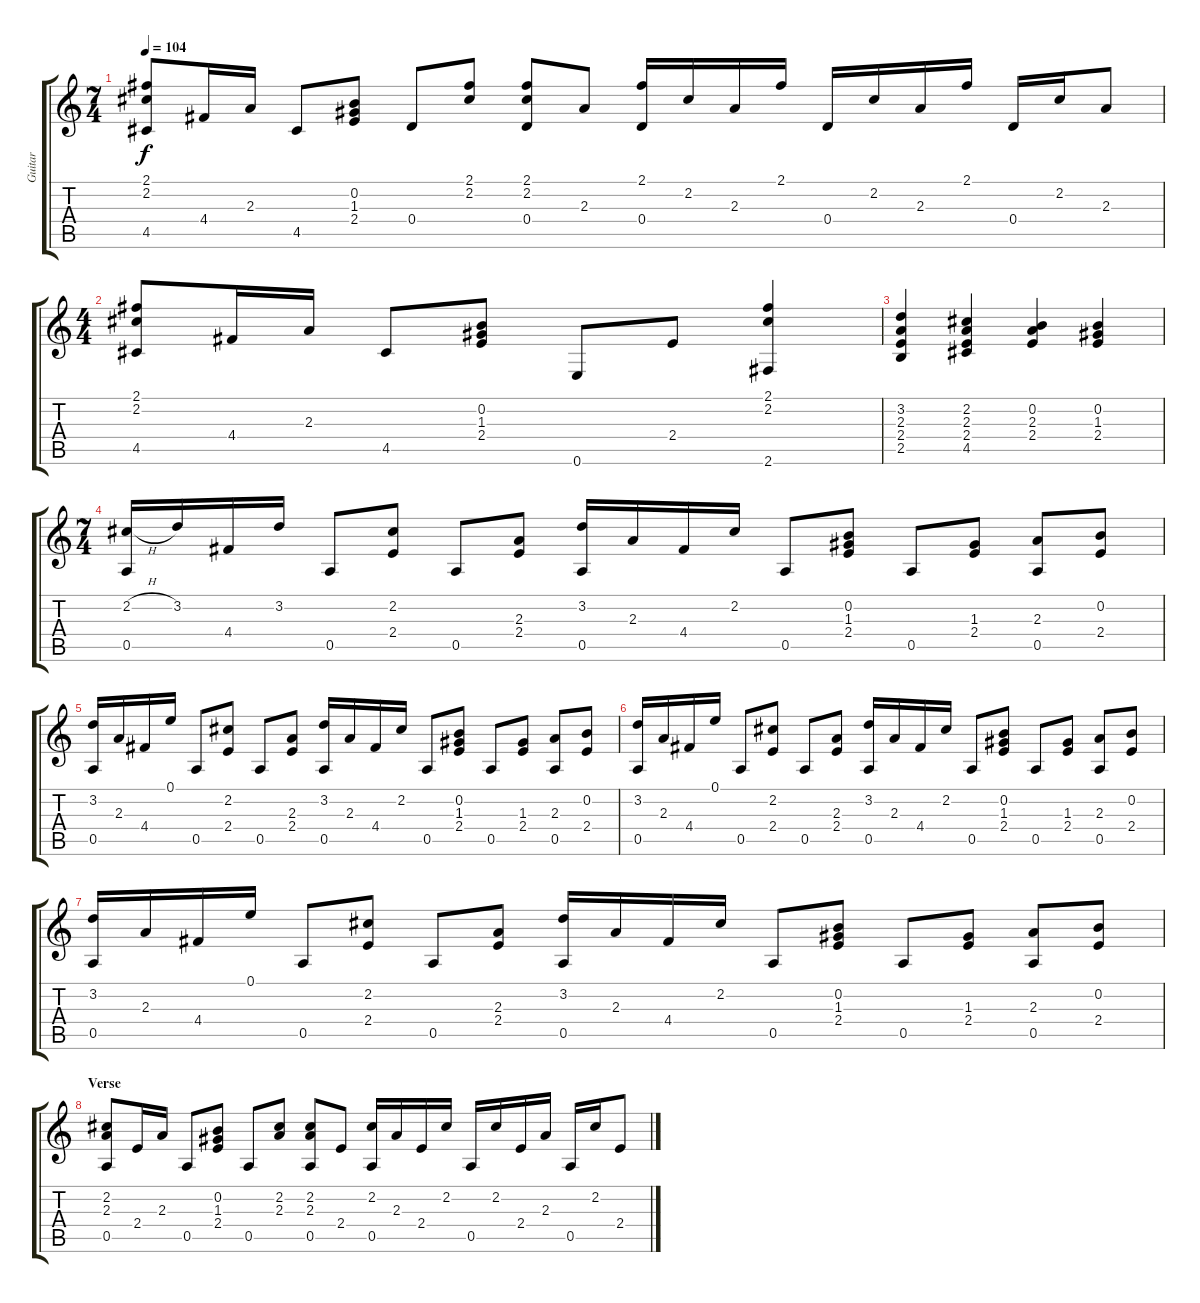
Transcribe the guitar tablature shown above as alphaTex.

\track ("Guitar" "Guitar") {instrument acousticguitarsteel}
\staff {score tabs}
\tuning (E4 B3 G3 D3 A2 E2) {hide}
\ts (7 4)
\tempo 104
\clef g2
\ks c
(2.1 2.2 4.5).8{dy f} 4.4.16 2.3.16 4.5.8 (0.2 1.3 2.4).8 0.4.8 (2.1 2.2).8 (2.1 2.2 0.4).8 2.3.8 (2.1 0.4).16 2.2.16 2.3.16 2.1.16 0.4.16 2.2.16 2.3.16 2.1.16 0.4.16 2.2.16 2.3.8 |
\ts (4 4)
(2.1 2.2 4.5).8 4.4.16 2.3.16 4.5.8 (0.2 1.3 2.4).8 0.6.8 2.4.8 (2.1 2.2 2.6).4 |
(3.2 2.3 2.4 2.5).4 (2.2 2.3 2.4 4.5).4 (0.2 2.3 2.4).4 (0.2 1.3 2.4).4 |
\ts (7 4)
(2.2{h} 0.5).16 3.2.16 4.4.16 3.2.16 0.5.8 (2.2 2.4).8 0.5.8 (2.3 2.4).8 (3.2 0.5).16 2.3.16 4.4.16 2.2.16 0.5.8 (0.2 1.3 2.4).8 0.5.8 (1.3 2.4).8 (2.3 0.5).8 (0.2 2.4).8 |
(3.2 0.5).16 2.3.16 4.4.16 0.1.16 0.5.8 (2.2 2.4).8 0.5.8 (2.3 2.4).8 (3.2 0.5).16 2.3.16 4.4.16 2.2.16 0.5.8 (0.2 1.3 2.4).8 0.5.8 (1.3 2.4).8 (2.3 0.5).8 (0.2 2.4).8 |
(3.2 0.5).16 2.3.16 4.4.16 0.1.16 0.5.8 (2.2 2.4).8 0.5.8 (2.3 2.4).8 (3.2 0.5).16 2.3.16 4.4.16 2.2.16 0.5.8 (0.2 1.3 2.4).8 0.5.8 (1.3 2.4).8 (2.3 0.5).8 (0.2 2.4).8 |
(3.2 0.5).16 2.3.16 4.4.16 0.1.16 0.5.8 (2.2 2.4).8 0.5.8 (2.3 2.4).8 (3.2 0.5).16 2.3.16 4.4.16 2.2.16 0.5.8 (0.2 1.3 2.4).8 0.5.8 (1.3 2.4).8 (2.3 0.5).8 (0.2 2.4).8 |
\section ("" "Verse")
(2.2 2.3 0.5).8 2.4.16 2.3.16 0.5.8 (0.2 1.3 2.4).8 0.5.8 (2.2 2.3).8 (2.2 2.3 0.5).8 2.4.8 (2.2 0.5).16 2.3.16 2.4.16 2.2.16 0.5.16 2.2.16 2.4.16 2.3.16 0.5.16 2.2.16 2.4.8
